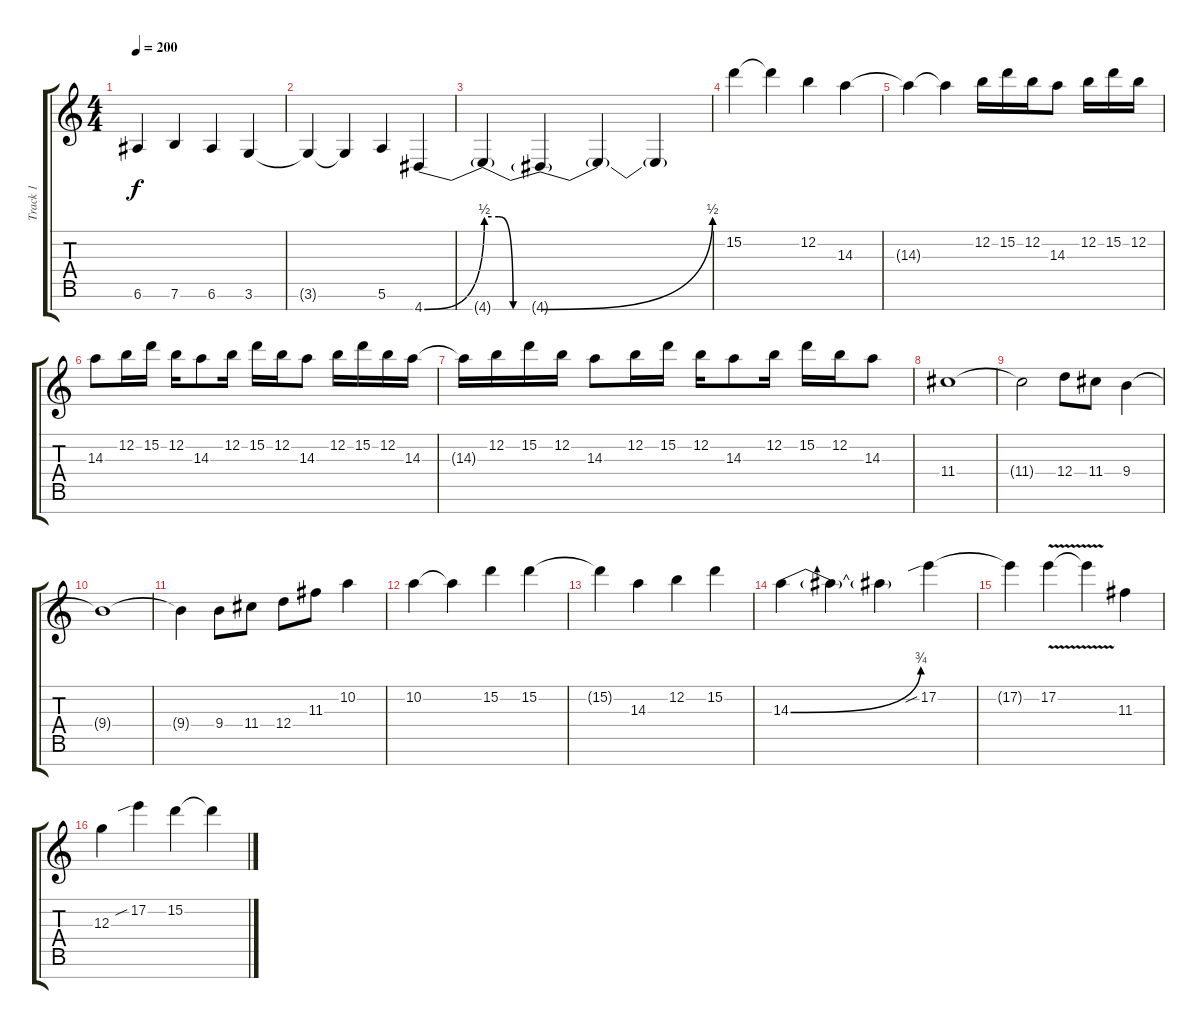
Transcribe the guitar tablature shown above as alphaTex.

\track ("Track 1" "Track 1") {instrument distortionguitar}
\staff {score tabs}
\tuning (E4 B3 G3 D3 A2 E2 B1) {hide}
\ts (4 4)
\tempo 200
\clef g2
\ks c
6.6.4{dy f} 7.6.4 6.6.4 3.6.4 |
3.6{t}.4 3.6{t}.4 5.6.4 4.7{be (bend 0 0 60 2)}.4 |
4.7{be (custom 0 2 15 2 30 0 60 0) t}.4 4.7{be (bend 0 0 60 2) t}.4 4.7{t}.4 4.7{t}.4 |
15.2.4 15.2{t}.4 12.2.4 14.3.4 |
14.3{t}.4 14.3{t}.4 12.2.16 15.2.16 12.2.16 14.3.8 12.2.16 15.2.16 12.2.16 |
14.3.8 12.2.16 15.2.16 12.2.16 14.3.8 12.2.16 15.2.16 12.2.16 14.3.8 12.2.16 15.2.16 12.2.16 14.3.16 |
14.3{t}.16 12.2.16 15.2.16 12.2.16 14.3.8 12.2.16 15.2.16 12.2.16 14.3.8 12.2.16 15.2.16 12.2.16 14.3.8 |
11.4.1 |
11.4{t}.2 12.4.8 11.4.8 9.4.4 |
9.4{t}.1 |
9.4{t}.4 9.4.8 11.4.8 12.4.8 11.3.8 10.2.4 |
10.2.4 10.2{t}.4 15.2.4 15.2.4 |
15.2{t}.4 14.3.4 12.2.4 15.2.4 |
14.3{be (bend 0 0 60 3)}.4 14.3{t}.4 14.3{t}.4 17.2{sib}.4 |
17.2{t}.4 17.2{v}.4 17.2{t}.4 11.3.4 |
12.3.4 17.2{sib}.4 15.2.4 15.2{t}.4
